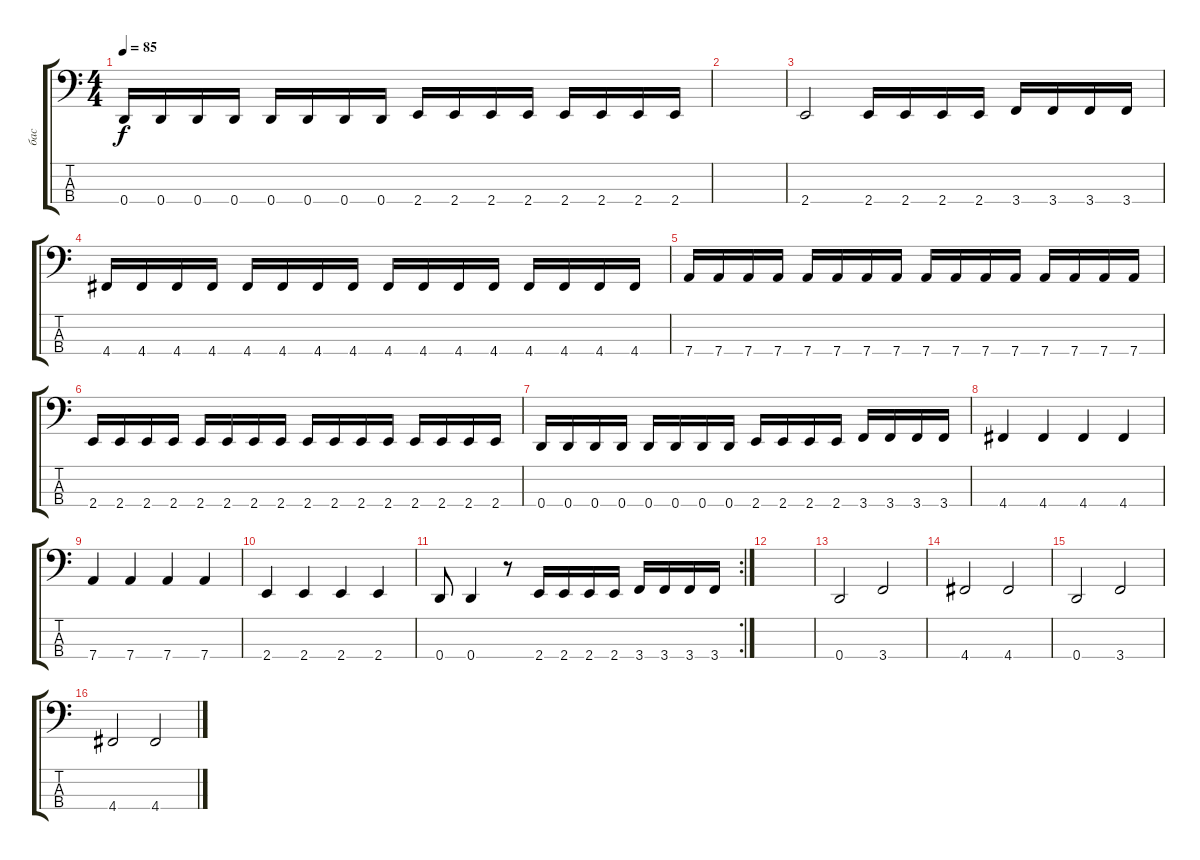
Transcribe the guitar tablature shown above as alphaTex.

\track ("бас" "бас") {instrument electricbassfinger}
\staff {score tabs}
\tuning (G2 D2 A1 D1) {hide}
\ts (4 4)
\tempo 85
\clef f4
\ks c
0.4.16{dy f} 0.4.16 0.4.16 0.4.16 0.4.16 0.4.16 0.4.16 0.4.16 2.4.16 2.4.16 2.4.16 2.4.16 2.4.16 2.4.16 2.4.16 2.4.16 |
|
2.4.2 2.4.16 2.4.16 2.4.16 2.4.16 3.4.16 3.4.16 3.4.16 3.4.16 |
4.4.16 4.4.16 4.4.16 4.4.16 4.4.16 4.4.16 4.4.16 4.4.16 4.4.16 4.4.16 4.4.16 4.4.16 4.4.16 4.4.16 4.4.16 4.4.16 |
7.4.16 7.4.16 7.4.16 7.4.16 7.4.16 7.4.16 7.4.16 7.4.16 7.4.16 7.4.16 7.4.16 7.4.16 7.4.16 7.4.16 7.4.16 7.4.16 |
2.4.16 2.4.16 2.4.16 2.4.16 2.4.16 2.4.16 2.4.16 2.4.16 2.4.16 2.4.16 2.4.16 2.4.16 2.4.16 2.4.16 2.4.16 2.4.16 |
0.4.16 0.4.16 0.4.16 0.4.16 0.4.16 0.4.16 0.4.16 0.4.16 2.4.16 2.4.16 2.4.16 2.4.16 3.4.16 3.4.16 3.4.16 3.4.16 |
4.4.4 4.4.4 4.4.4 4.4.4 |
7.4.4 7.4.4 7.4.4 7.4.4 |
2.4.4 2.4.4 2.4.4 2.4.4 |
\rc 2
0.4.8 0.4.4 r.8 2.4.16 2.4.16 2.4.16 2.4.16 3.4.16 3.4.16 3.4.16 3.4.16 |
|
0.4.2 3.4.2 |
4.4.2 4.4.2 |
0.4.2 3.4.2 |
4.4.2 4.4.2
